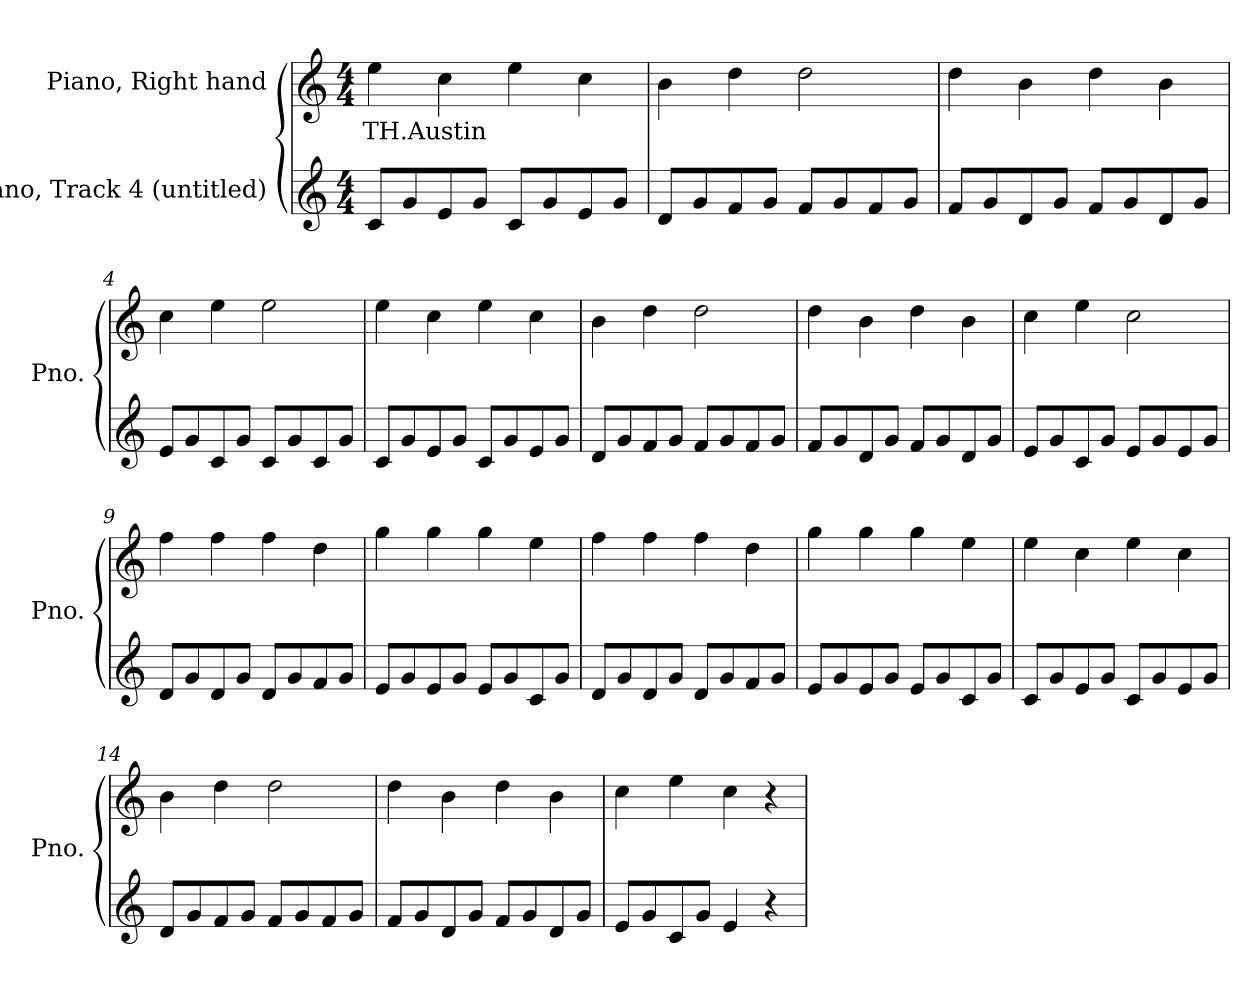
**kern	**kern	**text
*part2	*part1	*part1
*staff2	*staff1	*staff1
*I"Piano, Track 4 (untitled)	*I"Piano, Right hand	*
*I'Pno.	*I'Pno.	*
*clefG2	*clefG2	*
*k[]	*k[]	*
*M4/4	*M4/4	*
*MM100	*MM100	*
=1	=1	=1
!	!	!LO:LY:b
8c/L	4ee\	TH.Austin
8g/	.	.
8e/	4cc\	.
8g/J	.	.
8c/L	4ee\	.
8g/	.	.
8e/	4cc\	.
8g/J	.	.
=2	=2	=2
8d/L	4b\	.
8g/	.	.
8f/	4dd\	.
8g/J	.	.
8f/L	2dd\	.
8g/	.	.
8f/	.	.
8g/J	.	.
=3	=3	=3
8f/L	4dd\	.
8g/	.	.
8d/	4b\	.
8g/J	.	.
8f/L	4dd\	.
8g/	.	.
8d/	4b\	.
8g/J	.	.
!!LO:LB:g=z
=4	=4	=4
8e/L	4cc\	.
8g/	.	.
8c/	4ee\	.
8g/J	.	.
8c/L	2ee\	.
8g/	.	.
8c/	.	.
8g/J	.	.
=5	=5	=5
8c/L	4ee\	.
8g/	.	.
8e/	4cc\	.
8g/J	.	.
8c/L	4ee\	.
8g/	.	.
8e/	4cc\	.
8g/J	.	.
=6	=6	=6
8d/L	4b\	.
8g/	.	.
8f/	4dd\	.
8g/J	.	.
8f/L	2dd\	.
8g/	.	.
8f/	.	.
8g/J	.	.
=7	=7	=7
8f/L	4dd\	.
8g/	.	.
8d/	4b\	.
8g/J	.	.
8f/L	4dd\	.
8g/	.	.
8d/	4b\	.
8g/J	.	.
=8	=8	=8
8e/L	4cc\	.
8g/	.	.
8c/	4ee\	.
8g/J	.	.
8e/L	2cc\	.
8g/	.	.
8e/	.	.
8g/J	.	.
!!LO:LB:g=z
=9	=9	=9
8d/L	4ff\	.
8g/	.	.
8d/	4ff\	.
8g/J	.	.
8d/L	4ff\	.
8g/	.	.
8f/	4dd\	.
8g/J	.	.
=10	=10	=10
8e/L	4gg\	.
8g/	.	.
8e/	4gg\	.
8g/J	.	.
8e/L	4gg\	.
8g/	.	.
8c/	4ee\	.
8g/J	.	.
=11	=11	=11
8d/L	4ff\	.
8g/	.	.
8d/	4ff\	.
8g/J	.	.
8d/L	4ff\	.
8g/	.	.
8f/	4dd\	.
8g/J	.	.
=12	=12	=12
8e/L	4gg\	.
8g/	.	.
8e/	4gg\	.
8g/J	.	.
8e/L	4gg\	.
8g/	.	.
8c/	4ee\	.
8g/J	.	.
=13	=13	=13
8c/L	4ee\	.
8g/	.	.
8e/	4cc\	.
8g/J	.	.
8c/L	4ee\	.
8g/	.	.
8e/	4cc\	.
8g/J	.	.
!!LO:LB:g=z
=14	=14	=14
8d/L	4b\	.
8g/	.	.
8f/	4dd\	.
8g/J	.	.
8f/L	2dd\	.
8g/	.	.
8f/	.	.
8g/J	.	.
=15	=15	=15
8f/L	4dd\	.
8g/	.	.
8d/	4b\	.
8g/J	.	.
8f/L	4dd\	.
8g/	.	.
8d/	4b\	.
8g/J	.	.
=16	=16	=16
8e/L	4cc\	.
8g/	.	.
8c/	4ee\	.
8g/J	.	.
4e/	4cc\	.
4r	4r	.
=	=	=
*-	*-	*-
